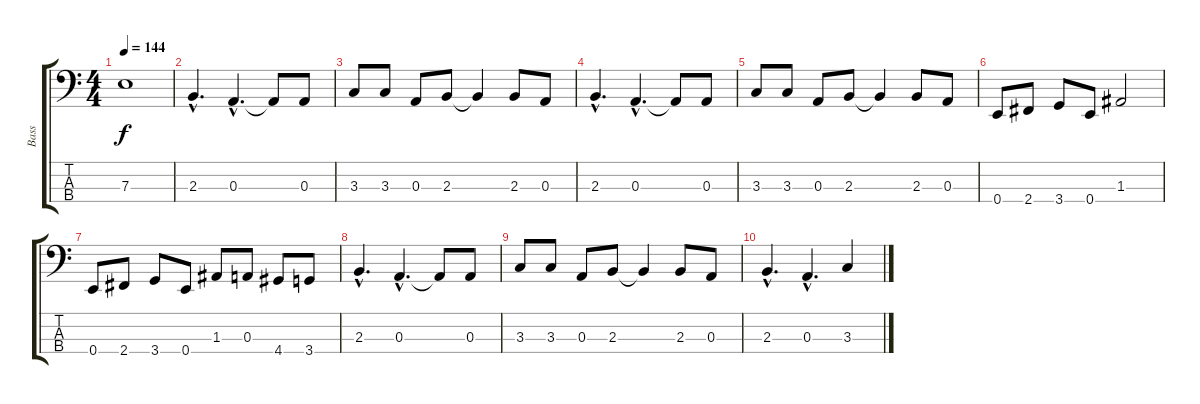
\track ("Bass" "Bass") {instrument electricbassfinger}
\staff {score tabs}
\tuning (G2 D2 A1 E1) {hide}
\ts (4 4)
\tempo 144
\clef f4
\ks c
7.3.1{dy f} |
2.3{hac}.4{d} 0.3{hac}.4{d} 0.3{t}.8 0.3.8 |
3.3.8 3.3.8 0.3.8 2.3.8 2.3{t}.4 2.3.8 0.3.8 |
2.3{hac}.4{d} 0.3{hac}.4{d} 0.3{t}.8 0.3.8 |
3.3.8 3.3.8 0.3.8 2.3.8 2.3{t}.4 2.3.8 0.3.8 |
0.4.8 2.4.8 3.4.8 0.4.8 1.3.2 |
0.4.8 2.4.8 3.4.8 0.4.8 1.3.8 0.3.8 4.4.8 3.4.8 |
2.3{hac}.4{d} 0.3{hac}.4{d} 0.3{t}.8 0.3.8 |
3.3.8 3.3.8 0.3.8 2.3.8 2.3{t}.4 2.3.8 0.3.8 |
2.3{hac}.4{d} 0.3{hac}.4{d} 3.3.4
